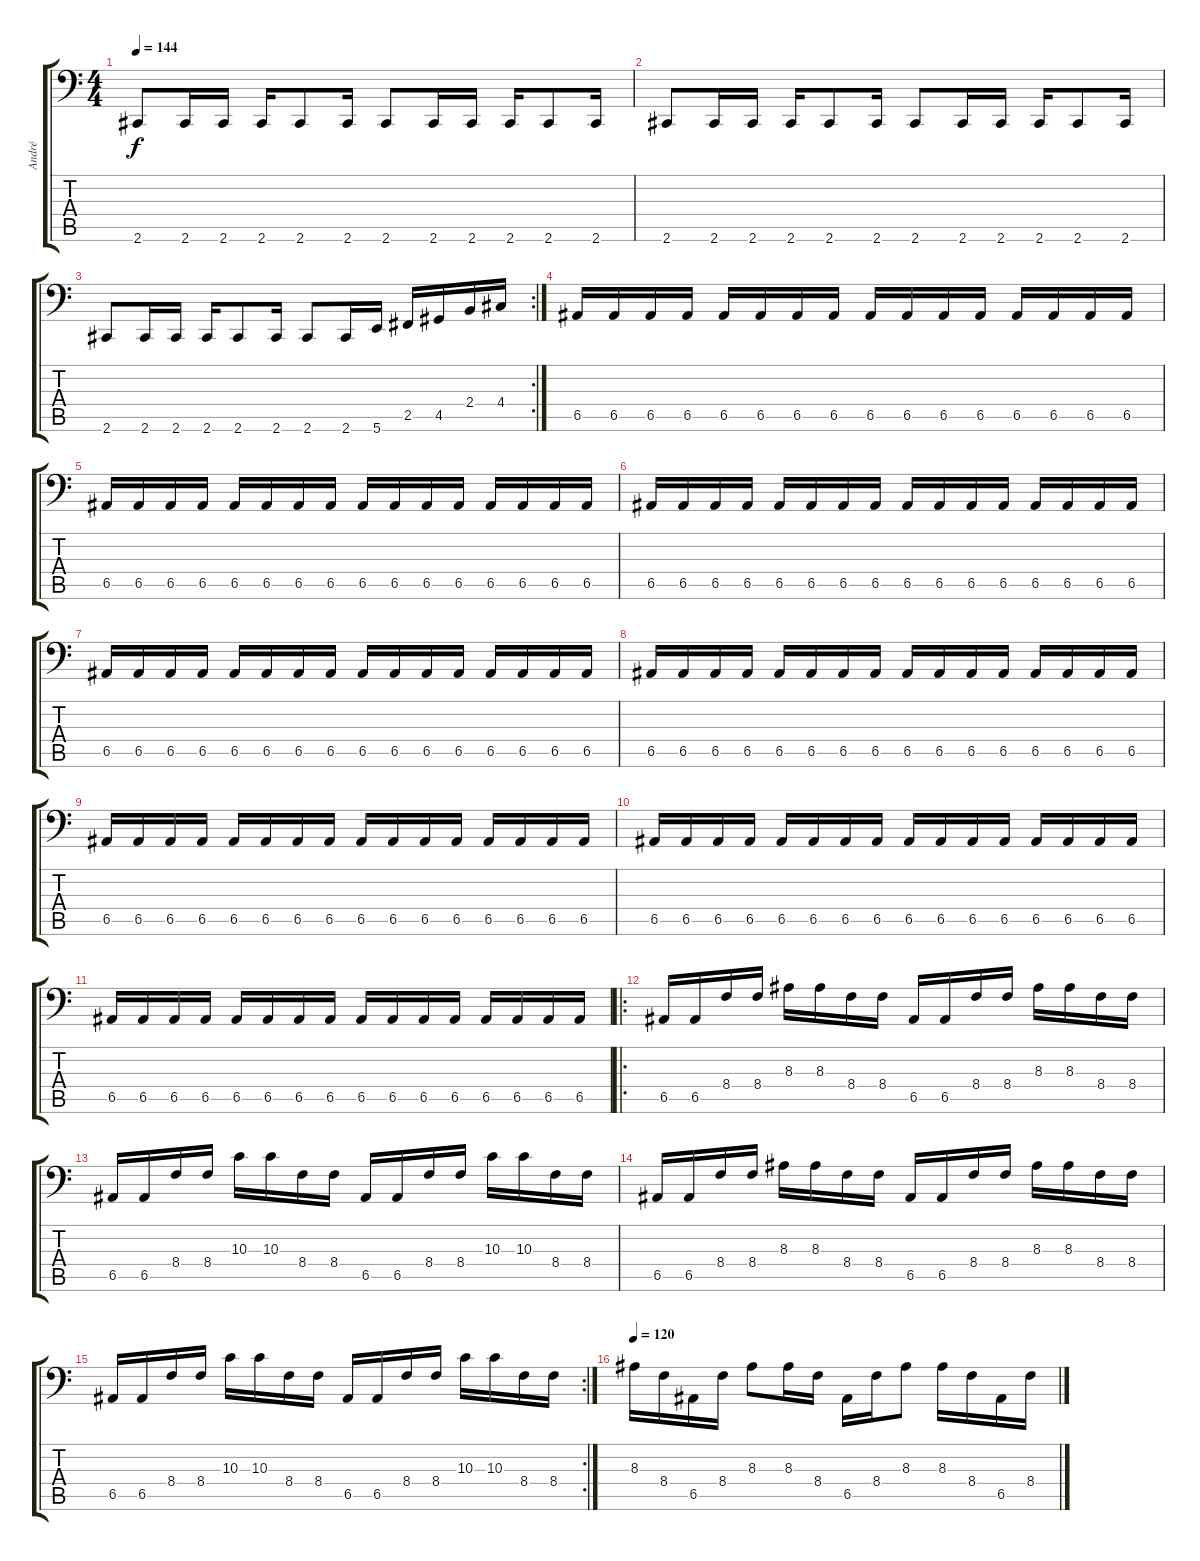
\track ("André" "André") {instrument electricbassfinger}
\staff {score tabs}
\tuning (C3 G2 D2 A1 E1 B0) {hide}
\ts (4 4)
\tempo 144
\clef f4
\ks c
2.6.8{dy f} 2.6.16 2.6.16 2.6.16 2.6.8 2.6.16 2.6.8 2.6.16 2.6.16 2.6.16 2.6.8 2.6.16 |
2.6.8 2.6.16 2.6.16 2.6.16 2.6.8 2.6.16 2.6.8 2.6.16 2.6.16 2.6.16 2.6.8 2.6.16 |
\rc 2
2.6.8 2.6.16 2.6.16 2.6.16 2.6.8 2.6.16 2.6.8 2.6.16 5.6.16 2.5.16 4.5.16 2.4.16 4.4.16 |
6.5.16 6.5.16 6.5.16 6.5.16 6.5.16 6.5.16 6.5.16 6.5.16 6.5.16 6.5.16 6.5.16 6.5.16 6.5.16 6.5.16 6.5.16 6.5.16 |
6.5.16 6.5.16 6.5.16 6.5.16 6.5.16 6.5.16 6.5.16 6.5.16 6.5.16 6.5.16 6.5.16 6.5.16 6.5.16 6.5.16 6.5.16 6.5.16 |
6.5.16 6.5.16 6.5.16 6.5.16 6.5.16 6.5.16 6.5.16 6.5.16 6.5.16 6.5.16 6.5.16 6.5.16 6.5.16 6.5.16 6.5.16 6.5.16 |
6.5.16 6.5.16 6.5.16 6.5.16 6.5.16 6.5.16 6.5.16 6.5.16 6.5.16 6.5.16 6.5.16 6.5.16 6.5.16 6.5.16 6.5.16 6.5.16 |
6.5.16 6.5.16 6.5.16 6.5.16 6.5.16 6.5.16 6.5.16 6.5.16 6.5.16 6.5.16 6.5.16 6.5.16 6.5.16 6.5.16 6.5.16 6.5.16 |
6.5.16 6.5.16 6.5.16 6.5.16 6.5.16 6.5.16 6.5.16 6.5.16 6.5.16 6.5.16 6.5.16 6.5.16 6.5.16 6.5.16 6.5.16 6.5.16 |
6.5.16 6.5.16 6.5.16 6.5.16 6.5.16 6.5.16 6.5.16 6.5.16 6.5.16 6.5.16 6.5.16 6.5.16 6.5.16 6.5.16 6.5.16 6.5.16 |
6.5.16 6.5.16 6.5.16 6.5.16 6.5.16 6.5.16 6.5.16 6.5.16 6.5.16 6.5.16 6.5.16 6.5.16 6.5.16 6.5.16 6.5.16 6.5.16 |
\ro
6.5.16 6.5.16 8.4.16 8.4.16 8.3.16 8.3.16 8.4.16 8.4.16 6.5.16 6.5.16 8.4.16 8.4.16 8.3.16 8.3.16 8.4.16 8.4.16 |
6.5.16 6.5.16 8.4.16 8.4.16 10.3.16 10.3.16 8.4.16 8.4.16 6.5.16 6.5.16 8.4.16 8.4.16 10.3.16 10.3.16 8.4.16 8.4.16 |
6.5.16 6.5.16 8.4.16 8.4.16 8.3.16 8.3.16 8.4.16 8.4.16 6.5.16 6.5.16 8.4.16 8.4.16 8.3.16 8.3.16 8.4.16 8.4.16 |
\rc 2
6.5.16 6.5.16 8.4.16 8.4.16 10.3.16 10.3.16 8.4.16 8.4.16 6.5.16 6.5.16 8.4.16 8.4.16 10.3.16 10.3.16 8.4.16 8.4.16 |
\tempo 120
8.3.16 8.4.16 6.5.16 8.4.16 8.3.8 8.3.16 8.4.16 6.5.16 8.4.16 8.3.8 8.3.16 8.4.16 6.5.16 8.4.16
